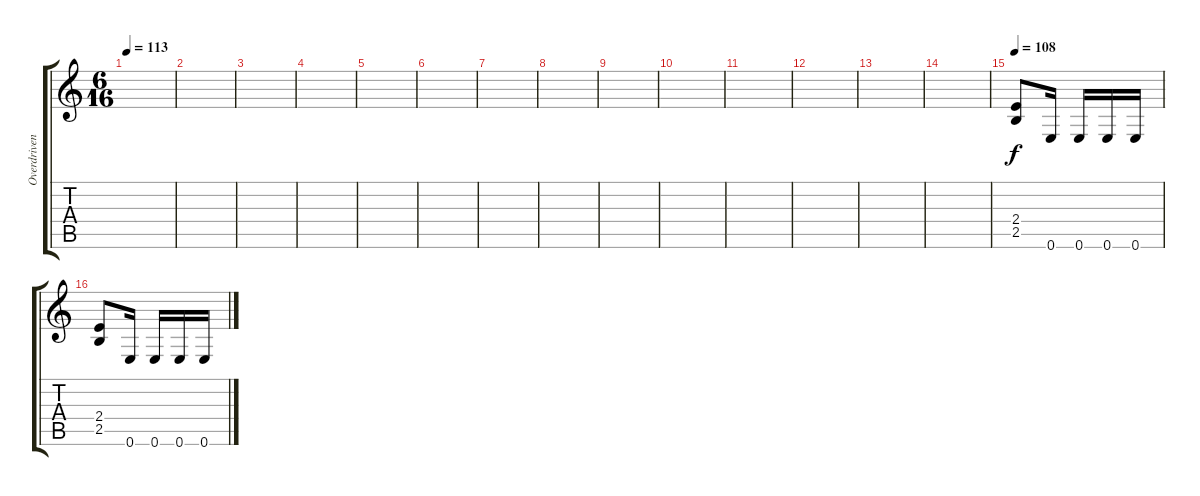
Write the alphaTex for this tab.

\track ("Overdriven Guitar 1" "Overdriven") {instrument overdrivenguitar}
\staff {score tabs}
\tuning (E4 B3 G3 D3 A2 E2) {hide}
\ts (6 16)
\tempo 113
\clef g2
\ks c
|
|
|
|
|
|
|
|
|
|
|
|
|
|
\tempo 108
(2.4 2.5).8 0.6.16 0.6.16 0.6.16 0.6.16 |
(2.4 2.5).8 0.6.16 0.6.16 0.6.16 0.6.16
